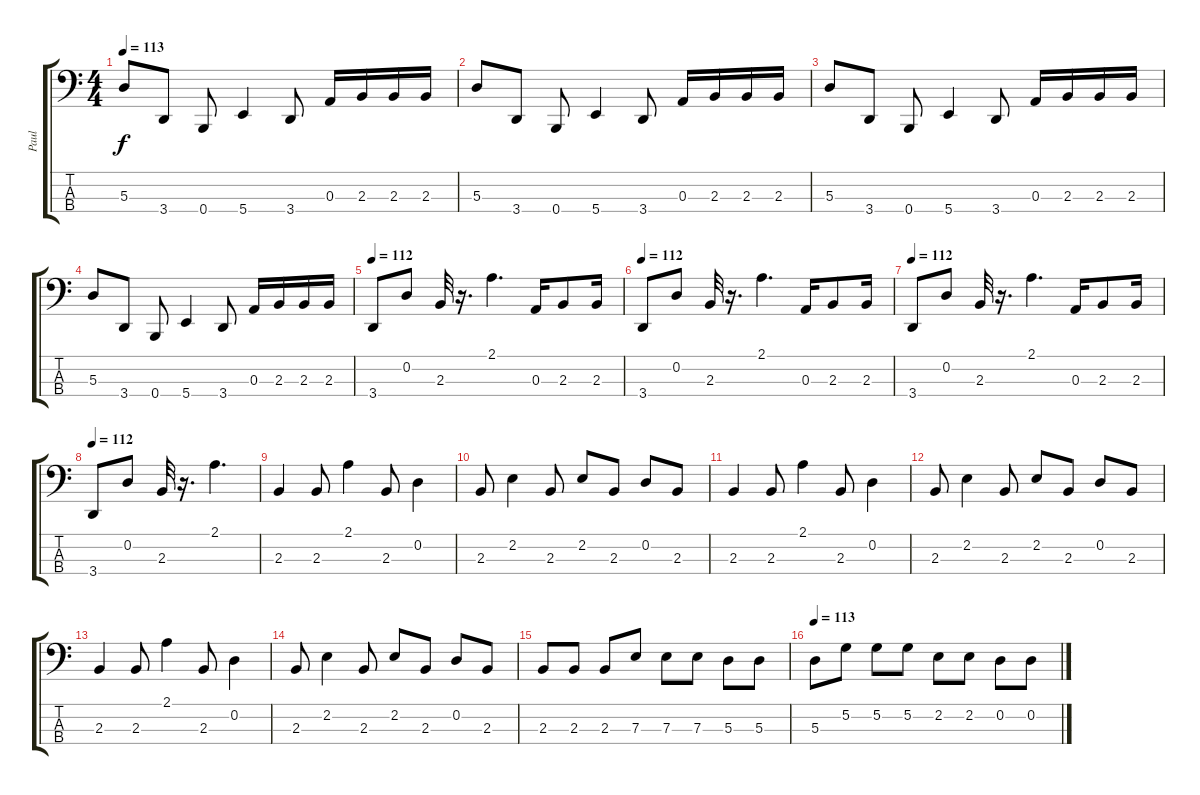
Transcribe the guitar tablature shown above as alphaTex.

\track ("Paul" "Paul") {instrument electricbassfinger}
\staff {score tabs}
\tuning (G2 D2 A1 B0) {hide}
\ts (4 4)
\tempo 113
\clef f4
\ks c
5.3.8{dy f} 3.4.8 0.4.8 5.4.4 3.4.8 0.3.16 2.3.16 2.3.16 2.3.16 |
5.3.8 3.4.8 0.4.8 5.4.4 3.4.8 0.3.16 2.3.16 2.3.16 2.3.16 |
5.3.8 3.4.8 0.4.8 5.4.4 3.4.8 0.3.16 2.3.16 2.3.16 2.3.16 |
5.3.8 3.4.8 0.4.8 5.4.4 3.4.8 0.3.16 2.3.16 2.3.16 2.3.16 |
\tempo 112
3.4.8 0.2.8 2.3.32 r.16{d} 2.1.4{d} 0.3.16 2.3.8 2.3.16 |
\tempo 112
3.4.8 0.2.8 2.3.32 r.16{d} 2.1.4{d} 0.3.16 2.3.8 2.3.16 |
\tempo 112
3.4.8 0.2.8 2.3.32 r.16{d} 2.1.4{d} 0.3.16 2.3.8 2.3.16 |
\tempo 112
3.4.8 0.2.8 2.3.32 r.16{d} 2.1.4{d} |
2.3.4 2.3.8 2.1.4 2.3.8 0.2.4 |
2.3.8 2.2.4 2.3.8 2.2.8 2.3.8 0.2.8 2.3.8 |
2.3.4 2.3.8 2.1.4 2.3.8 0.2.4 |
2.3.8 2.2.4 2.3.8 2.2.8 2.3.8 0.2.8 2.3.8 |
2.3.4 2.3.8 2.1.4 2.3.8 0.2.4 |
2.3.8 2.2.4 2.3.8 2.2.8 2.3.8 0.2.8 2.3.8 |
2.3.8 2.3.8 2.3.8 7.3.8 7.3.8 7.3.8 5.3.8 5.3.8 |
\tempo 113
5.3.8 5.2.8 5.2.8 5.2.8 2.2.8 2.2.8 0.2.8 0.2.8
